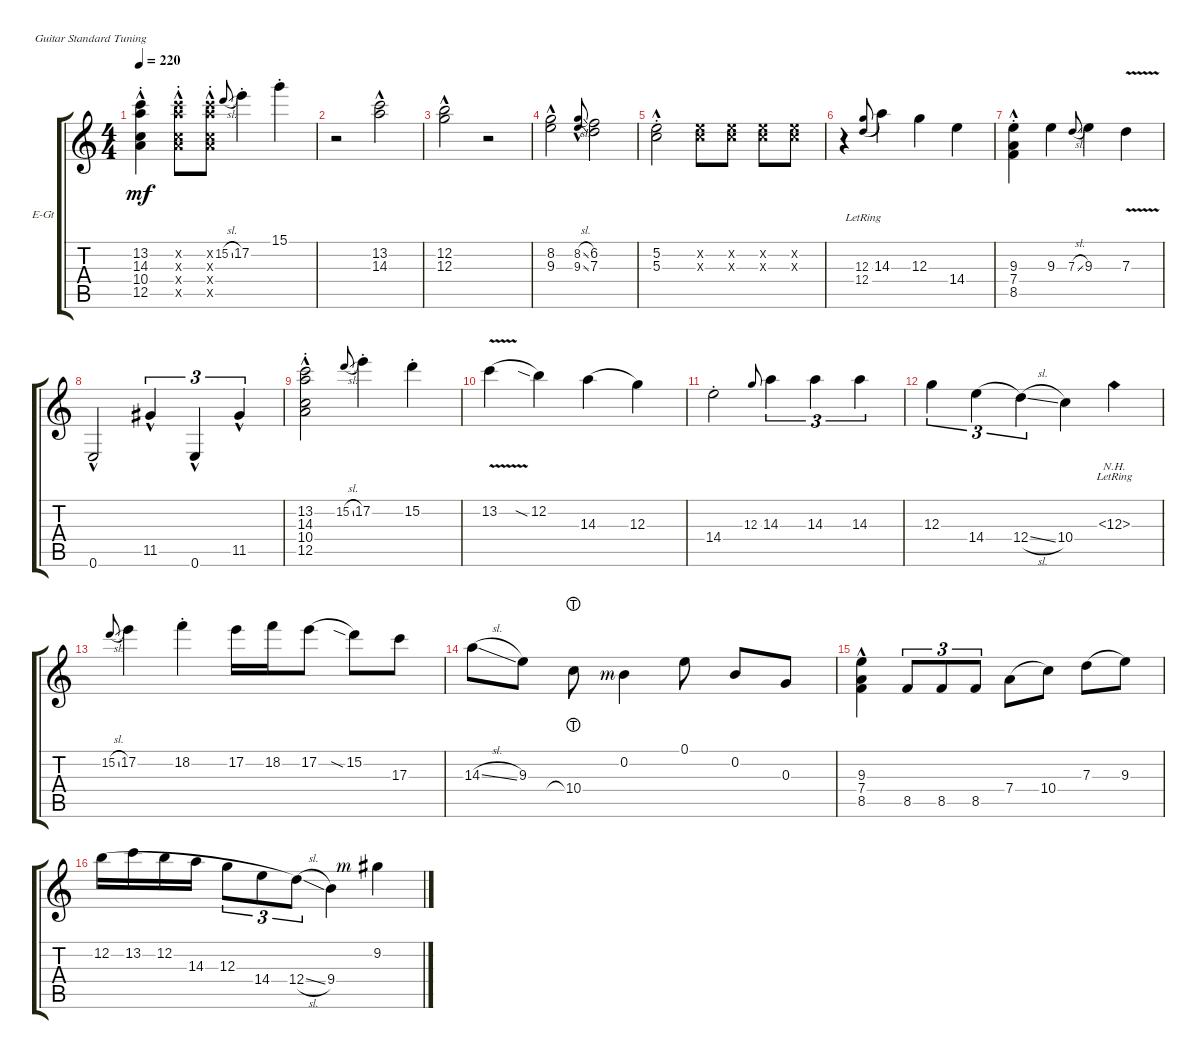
\defaultSystemsLayout 4
\bracketExtendMode groupsimilarinstruments
\firstSystemTrackNameOrientation horizontal
\otherSystemsTrackNameOrientation horizontal
\track ("Tim" "E-Gt") {instrument electricguitarclean}
\staff {score tabs}
\tuning (E4 B3 G3 D3 A2 E2)
\ts (4 4)
\tempo 220
\clef g2
\ks c
(12.5 10.4{hac} 14.3 13.2{st}).4{dy mf} (12.5{x} 10.4{hac x} 14.3{x} 13.2{st x}).8 (12.5{x} 10.4{hac x} 14.3{x} 13.2{st x}).8 15.2{sl}.8{gr onbeat} 17.2{st}.4 15.1{st}.4 |
r.2 (13.2{hac} 14.3{hac}).2 |
(12.2{hac} 12.3{hac}).2 r.2 |
(9.3{hac} 8.2{hac}).2 (9.3{sl hac} 8.2{sl hac}).8{gr onbeat} (7.3 6.2).2 |
(5.3 5.2{hac st}).2 (5.3{x} 5.2{x}).8 (5.3{x} 5.2{x}).8 (5.3{x} 5.2{x}).8 (5.3{x} 5.2{x}).8 |
r.4 (12.3 12.4{lr}).8{gr onbeat legatoorigin} 14.3.4 12.3.4 14.4.4 |
(7.4 8.5{hac st} 9.3).4 9.3.4 7.3{sl}.8{gr onbeat} 9.3.4 7.3{v}.4 |
0.6{hac}.2 11.5{hac}.4{tu (3 2)} 0.6{hac}.4{tu (3 2)} 11.5{hac}.4{tu (3 2)} |
(12.5 10.4{hac} 14.3 13.2{st}).2 15.2{sl}.8{gr onbeat} 17.2{st}.4 15.2{st}.4 |
13.2{v}.4{legatoorigin} 12.2{sia}.4 14.3.4{legatoorigin} 12.3.4 |
14.4{st}.2 12.3.8{gr onbeat} 14.3.4{tu (3 2)} 14.3.4{tu (3 2)} 14.3.4{tu (3 2)} |
12.3.4{tu (3 2)} 14.4.4{tu (3 2) legatoorigin} 12.4{sl}.4{tu (3 2)} 10.4.4 12.3{nh lr}.4 |
15.2{sl}.8{gr onbeat} 17.2.4 18.2{st}.4 17.2.16 18.2.16 17.2.8{legatoorigin} 15.2{sia}.8 17.3.8 |
14.3{sl}.8 9.3.8 10.4{lht}.8 0.2{rf 3}.4 0.1.8 0.2.8 0.3.8 |
(8.5{hac} 7.4{hac} 9.3{hac}).4 8.5.8{tu (3 2)} 8.5.8{tu (3 2)} 8.5.8{tu (3 2)} 7.4.8{legatoorigin} 10.4.8 7.3.8{legatoorigin} 9.3.8 |
12.2.16{legatoorigin} 13.2.16{legatoorigin} 12.2.16{legatoorigin} 14.3.16{legatoorigin} 12.3.8{tu (3 2) legatoorigin} 14.4.8{tu (3 2) legatoorigin} 12.4{sl}.8{tu (3 2)} 9.4.4 9.2{rf 3}.4
